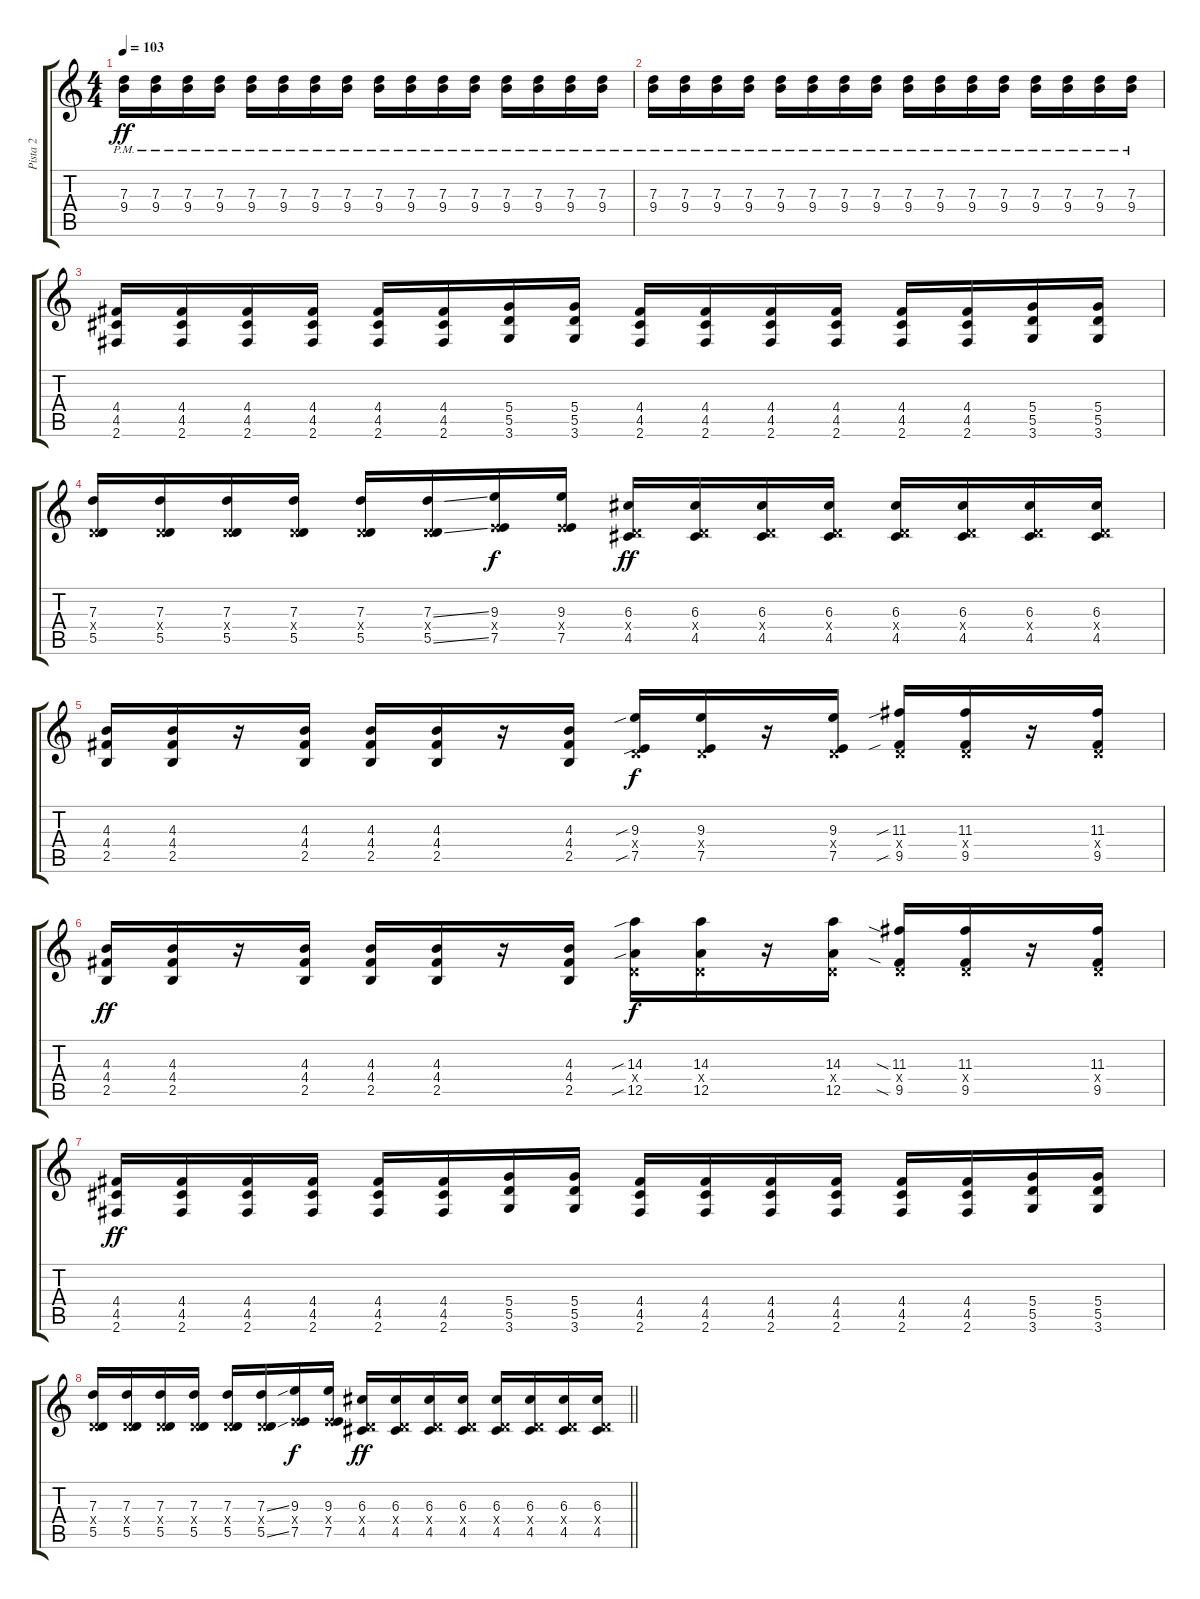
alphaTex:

\track ("Pista 2" "Pista 2") {instrument distortionguitar}
\staff {score tabs}
\tuning (E4 B3 G3 D3 A2 E2) {hide}
\ts (4 4)
\tempo 103
\clef g2
\ks c
(7.3{pm} 9.4{pm}).16{dy ff} (7.3{pm} 9.4{pm}).16 (7.3{pm} 9.4{pm}).16 (7.3{pm} 9.4{pm}).16 (7.3{pm} 9.4{pm}).16 (7.3{pm} 9.4{pm}).16 (7.3{pm} 9.4{pm}).16 (7.3{pm} 9.4{pm}).16 (7.3{pm} 9.4{pm}).16 (7.3{pm} 9.4{pm}).16 (7.3{pm} 9.4{pm}).16 (7.3{pm} 9.4{pm}).16 (7.3{pm} 9.4{pm}).16 (7.3{pm} 9.4{pm}).16 (7.3{pm} 9.4{pm}).16 (7.3{pm} 9.4{pm}).16 |
(7.3{pm} 9.4{pm}).16 (7.3{pm} 9.4{pm}).16 (7.3{pm} 9.4{pm}).16 (7.3{pm} 9.4{pm}).16 (7.3{pm} 9.4{pm}).16 (7.3{pm} 9.4{pm}).16 (7.3{pm} 9.4{pm}).16 (7.3{pm} 9.4{pm}).16 (7.3{pm} 9.4{pm}).16 (7.3{pm} 9.4{pm}).16 (7.3{pm} 9.4{pm}).16 (7.3{pm} 9.4{pm}).16 (7.3{pm} 9.4{pm}).16 (7.3{pm} 9.4{pm}).16 (7.3{pm} 9.4{pm}).16 (7.3{pm} 9.4{pm}).16 |
(4.4 4.5 2.6).16 (4.4 4.5 2.6).16 (4.4 4.5 2.6).16 (4.4 4.5 2.6).16 (4.4 4.5 2.6).16 (4.4 4.5 2.6).16 (5.4 5.5 3.6).16 (5.4 5.5 3.6).16 (4.4 4.5 2.6).16 (4.4 4.5 2.6).16 (4.4 4.5 2.6).16 (4.4 4.5 2.6).16 (4.4 4.5 2.6).16 (4.4 4.5 2.6).16 (5.4 5.5 3.6).16 (5.4 5.5 3.6).16 |
(7.3 0.4{x} 5.5).16 (7.3 0.4{x} 5.5).16 (7.3 0.4{x} 5.5).16 (7.3 0.4{x} 5.5).16 (7.3 0.4{x} 5.5).16 (7.3{ss} 0.4{x} 5.5{ss}).16 (9.3 2.4{x} 7.5).16{dy f} (9.3 2.4{x} 7.5).16 (6.3 0.4{x} 4.5).16{dy ff} (6.3 0.4{x} 4.5).16 (6.3 0.4{x} 4.5).16 (6.3 0.4{x} 4.5).16 (6.3 0.4{x} 4.5).16 (6.3 0.4{x} 4.5).16 (6.3 0.4{x} 4.5).16 (6.3 0.4{x} 4.5).16 |
(4.3 4.4 2.5).16 (4.3 4.4 2.5).16 r.16 (4.3 4.4 2.5).16 (4.3 4.4 2.5).16 (4.3 4.4 2.5).16 r.16 (4.3 4.4 2.5).16 (9.3{sib} 0.4{x} 7.5{sib}).16{dy f} (9.3 0.4{x} 7.5).16 r.16 (9.3 0.4{x} 7.5).16 (11.3{sib} 0.4{x} 9.5{sib}).16 (11.3 0.4{x} 9.5).16 r.16 (11.3 0.4{x} 9.5).16 |
(4.3 4.4 2.5).16{dy ff} (4.3 4.4 2.5).16 r.16 (4.3 4.4 2.5).16 (4.3 4.4 2.5).16 (4.3 4.4 2.5).16 r.16 (4.3 4.4 2.5).16 (14.3{sib} 0.4{x} 12.5{sib}).16{dy f} (14.3 0.4{x} 12.5).16 r.16 (14.3 0.4{x} 12.5).16 (11.3{sia} 0.4{x} 9.5{sia}).16 (11.3 0.4{x} 9.5).16 r.16 (11.3 0.4{x} 9.5).16 |
(4.4 4.5 2.6).16{dy ff} (4.4 4.5 2.6).16 (4.4 4.5 2.6).16 (4.4 4.5 2.6).16 (4.4 4.5 2.6).16 (4.4 4.5 2.6).16 (5.4 5.5 3.6).16 (5.4 5.5 3.6).16 (4.4 4.5 2.6).16 (4.4 4.5 2.6).16 (4.4 4.5 2.6).16 (4.4 4.5 2.6).16 (4.4 4.5 2.6).16 (4.4 4.5 2.6).16 (5.4 5.5 3.6).16 (5.4 5.5 3.6).16 |
\barLineRight lightlight
(7.3 0.4{x} 5.5).16 (7.3 0.4{x} 5.5).16 (7.3 0.4{x} 5.5).16 (7.3 0.4{x} 5.5).16 (7.3 0.4{x} 5.5).16 (7.3{ss} 0.4{x} 5.5{ss}).16 (9.3 2.4{x} 7.5).16{dy f} (9.3 2.4{x} 7.5).16 (6.3 0.4{x} 4.5).16{dy ff} (6.3 0.4{x} 4.5).16 (6.3 0.4{x} 4.5).16 (6.3 0.4{x} 4.5).16 (6.3 0.4{x} 4.5).16 (6.3 0.4{x} 4.5).16 (6.3 0.4{x} 4.5).16 (6.3 0.4{x} 4.5).16
